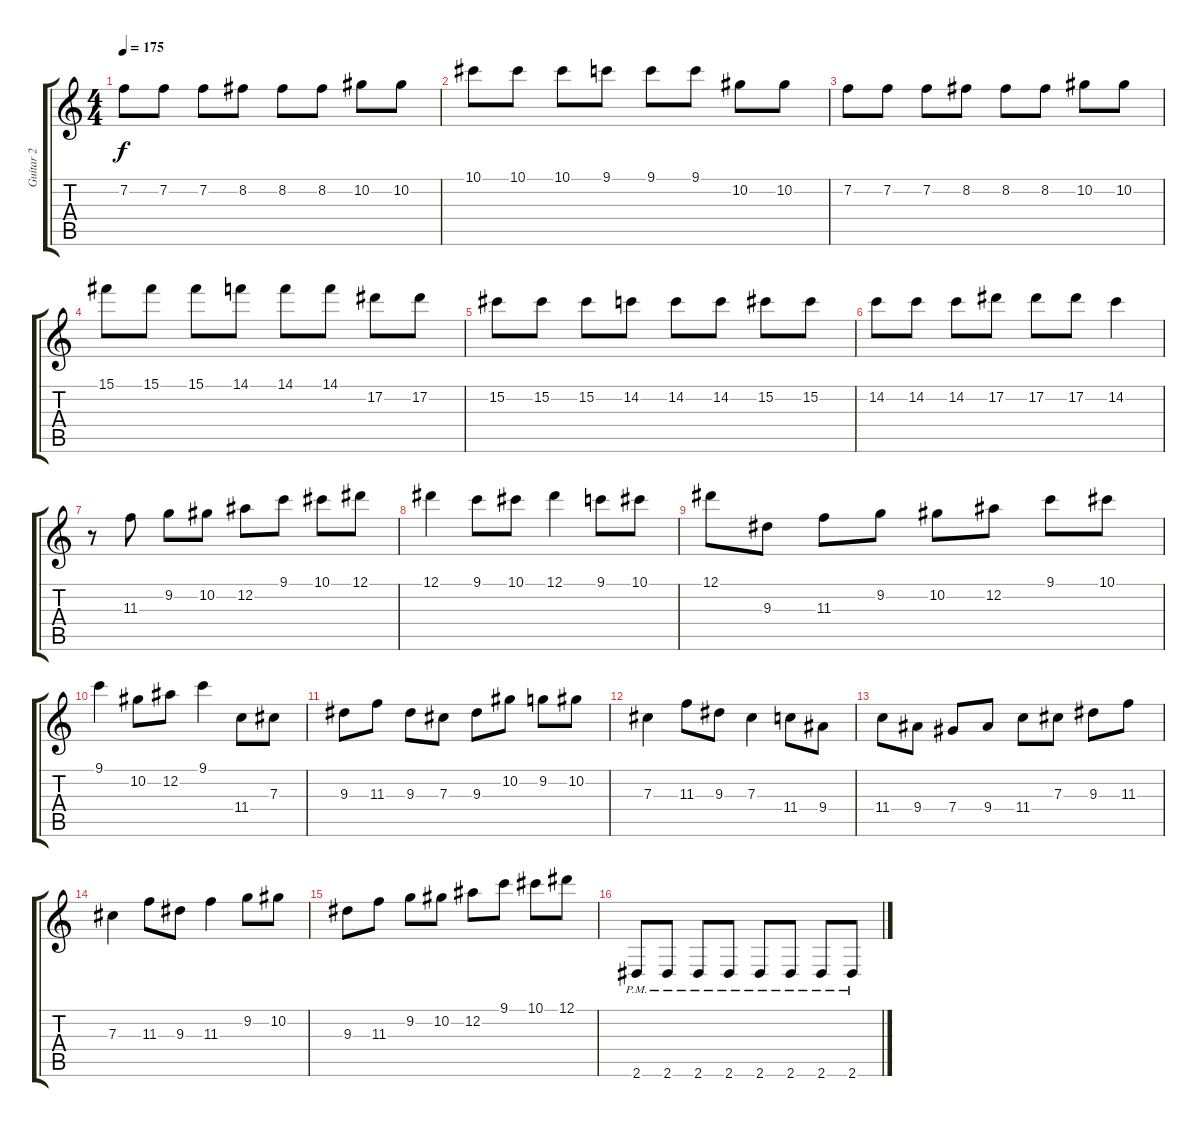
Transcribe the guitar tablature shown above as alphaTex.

\track ("Guitar 2" "Guitar 2") {instrument distortionguitar}
\staff {score tabs}
\tuning (Eb4 Bb3 Gb3 Db3 Ab2 Db2) {hide}
\ts (4 4)
\tempo 175
\clef g2
\ks c
7.2.8{dy f} 7.2.8 7.2.8 8.2.8 8.2.8 8.2.8 10.2.8 10.2.8 |
10.1.8 10.1.8 10.1.8 9.1.8 9.1.8 9.1.8 10.2.8 10.2.8 |
7.2.8 7.2.8 7.2.8 8.2.8 8.2.8 8.2.8 10.2.8 10.2.8 |
15.1.8 15.1.8 15.1.8 14.1.8 14.1.8 14.1.8 17.2.8 17.2.8 |
15.2.8 15.2.8 15.2.8 14.2.8 14.2.8 14.2.8 15.2.8 15.2.8 |
14.2.8 14.2.8 14.2.8 17.2.8 17.2.8 17.2.8 14.2.4 |
r.8 11.3.8 9.2.8 10.2.8 12.2.8 9.1.8 10.1.8 12.1.8 |
12.1.4 9.1.8 10.1.8 12.1.4 9.1.8 10.1.8 |
12.1.8 9.3.8 11.3.8 9.2.8 10.2.8 12.2.8 9.1.8 10.1.8 |
9.1.4 10.2.8 12.2.8 9.1.4 11.4.8 7.3.8 |
9.3.8 11.3.8 9.3.8 7.3.8 9.3.8 10.2.8 9.2.8 10.2.8 |
7.3.4 11.3.8 9.3.8 7.3.4 11.4.8 9.4.8 |
11.4.8 9.4.8 7.4.8 9.4.8 11.4.8 7.3.8 9.3.8 11.3.8 |
7.3.4 11.3.8 9.3.8 11.3.4 9.2.8 10.2.8 |
9.3.8 11.3.8 9.2.8 10.2.8 12.2.8 9.1.8 10.1.8 12.1.8 |
2.6{pm}.8 2.6{pm}.8 2.6{pm}.8 2.6{pm}.8 2.6{pm}.8 2.6{pm}.8 2.6{pm}.8 2.6{pm}.8
